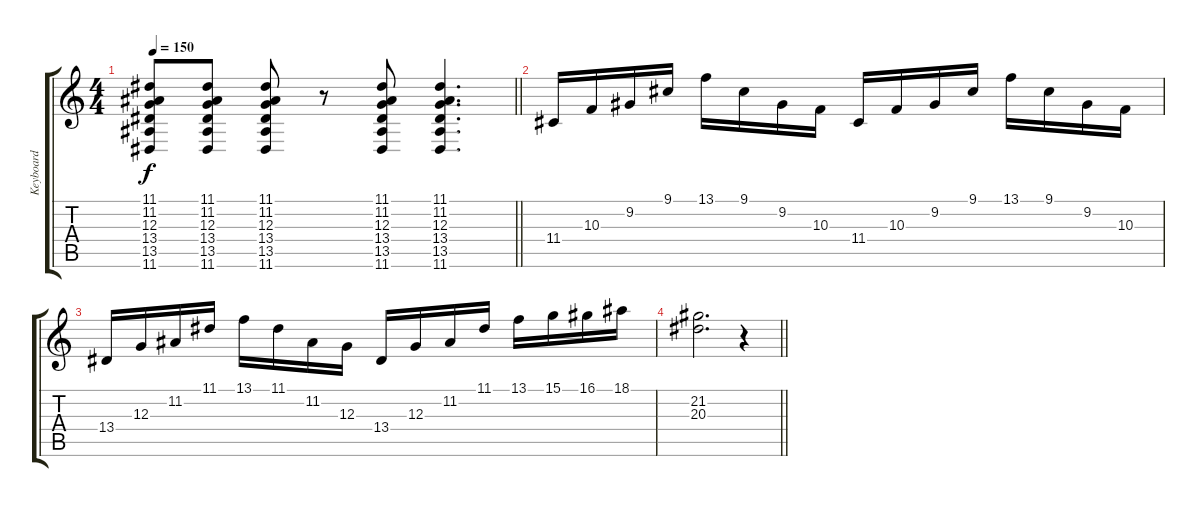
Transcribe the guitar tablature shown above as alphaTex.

\track ("Keyboard" "Keyboard") {instrument electricpiano1}
\staff {score tabs}
\tuning (E4 B3 G3 D3 A2 E2) {hide}
\ts (4 4)
\tempo 150
\clef g2
\barLineRight lightlight
\ks c
(11.1{t} 11.2{t} 12.3{t} 13.4{t} 13.5{t} 11.6{t}).8{dy f} (11.1 11.2 12.3 13.4 13.5 11.6).8 (11.1 11.2 12.3 13.4 13.5 11.6).8 r.8 (11.1 11.2 12.3 13.4 13.5 11.6).8 (11.1 11.2 12.3 13.4 13.5 11.6).4{d} |
11.4.16 10.3.16 9.2.16 9.1.16 13.1.16 9.1.16 9.2.16 10.3.16 11.4.16 10.3.16 9.2.16 9.1.16 13.1.16 9.1.16 9.2.16 10.3.16 |
13.4.16 12.3.16 11.2.16 11.1.16 13.1.16 11.1.16 11.2.16 12.3.16 13.4.16 12.3.16 11.2.16 11.1.16 13.1.16 15.1.16 16.1.16 18.1.16 |
\barLineRight lightlight
(21.2 20.3).2{d} r.4
